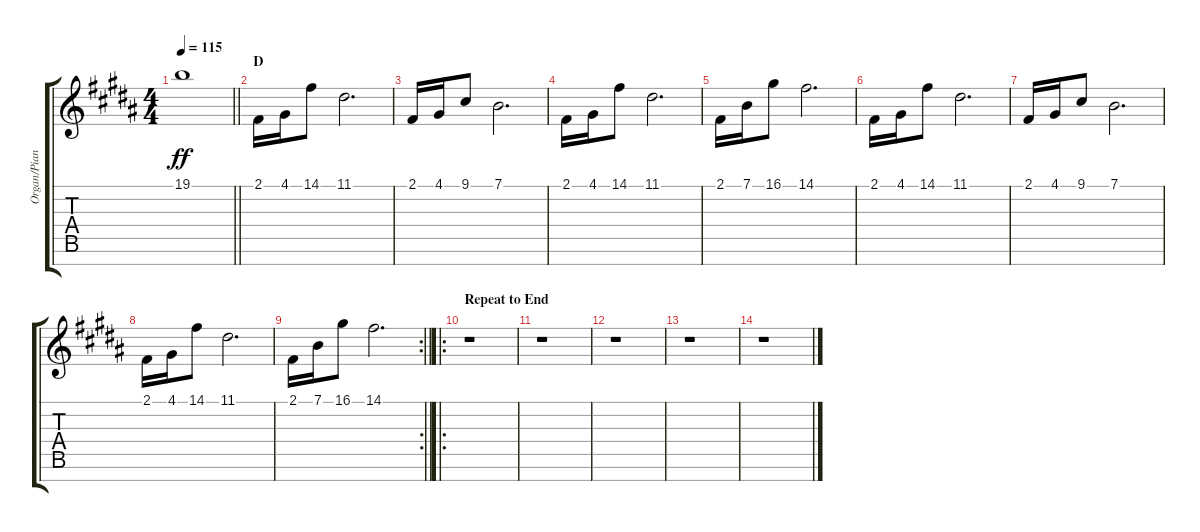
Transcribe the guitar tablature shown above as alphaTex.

\track ("Organ/Piano" "Organ/Pian") {instrument drawbarorgan}
\staff {score tabs}
\tuning (E4 B3 G3 D3 A2 E2 B1) {hide}
\ts (4 4)
\tempo 115
\clef g2
\barLineRight lightlight
\ks b
19.1{t}.1{dy ff} |
\section ("" "D")
2.1.16 4.1.16 14.1.8 11.1.2{d} |
2.1.16 4.1.16 9.1.8 7.1.2{d} |
2.1.16 4.1.16 14.1.8 11.1.2{d} |
2.1.16 7.1.16 16.1.8 14.1.2{d} |
2.1.16 4.1.16 14.1.8 11.1.2{d} |
2.1.16 4.1.16 9.1.8 7.1.2{d} |
2.1.16 4.1.16 14.1.8 11.1.2{d} |
\rc 2
\barLineRight lightlight
2.1.16 7.1.16 16.1.8 14.1.2{d} |
\ro
\section ("" "Repeat to End")
r.1 |
r.1{volume 0} |
r.1 |
r.1 |
r.1
